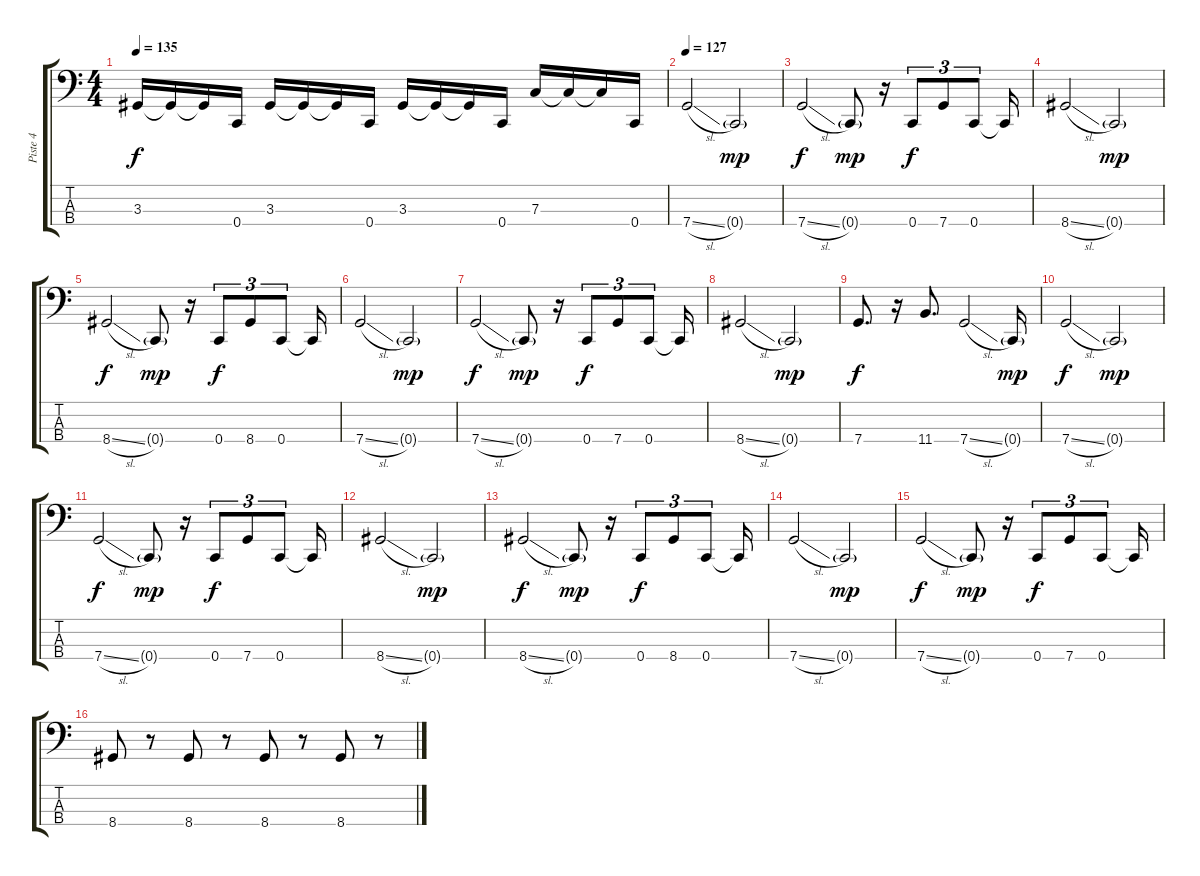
\track ("Piste 4" "Piste 4") {instrument electricbassfinger}
\staff {score tabs}
\tuning (Eb2 Bb1 F1 C1) {hide}
\ts (4 4)
\tempo 135
\clef f4
\ks c
3.3.16{dy f} 3.3{t}.16 3.3{t}.16 0.4.16 3.3.16 3.3{t}.16 3.3{t}.16 0.4.16 3.3.16 3.3{t}.16 3.3{t}.16 0.4.16 7.3.16 7.3{t}.16 7.3{t}.16 0.4.16 |
\tempo 127
7.4{sl}.2 0.4{g}.2{dy mp} |
7.4{sl}.2{dy f} 0.4{g}.8{dy mp} r.16 0.4.8{tu (3 2) dy f} 7.4.8{tu (3 2)} 0.4.8{tu (3 2)} 0.4{t}.16 |
8.4{sl}.2 0.4{g}.2{dy mp} |
8.4{sl}.2{dy f} 0.4{g}.8{dy mp} r.16 0.4.8{tu (3 2) dy f} 8.4.8{tu (3 2)} 0.4.8{tu (3 2)} 0.4{t}.16 |
7.4{sl}.2 0.4{g}.2{dy mp} |
7.4{sl}.2{dy f} 0.4{g}.8{dy mp} r.16 0.4.8{tu (3 2) dy f} 7.4.8{tu (3 2)} 0.4.8{tu (3 2)} 0.4{t}.16 |
8.4{sl}.2 0.4{g}.2{dy mp} |
7.4.8{d dy f} r.16 11.4.8{d} 7.4{sl}.2 0.4{g}.16{dy mp} |
7.4{sl}.2{dy f} 0.4{g}.2{dy mp} |
7.4{sl}.2{dy f} 0.4{g}.8{dy mp} r.16 0.4.8{tu (3 2) dy f} 7.4.8{tu (3 2)} 0.4.8{tu (3 2)} 0.4{t}.16 |
8.4{sl}.2 0.4{g}.2{dy mp} |
8.4{sl}.2{dy f} 0.4{g}.8{dy mp} r.16 0.4.8{tu (3 2) dy f} 8.4.8{tu (3 2)} 0.4.8{tu (3 2)} 0.4{t}.16 |
7.4{sl}.2 0.4{g}.2{dy mp} |
7.4{sl}.2{dy f} 0.4{g}.8{dy mp} r.16 0.4.8{tu (3 2) dy f} 7.4.8{tu (3 2)} 0.4.8{tu (3 2)} 0.4{t}.16 |
8.4.8 r.8 8.4.8 r.8 8.4.8 r.8 8.4.8 r.8
